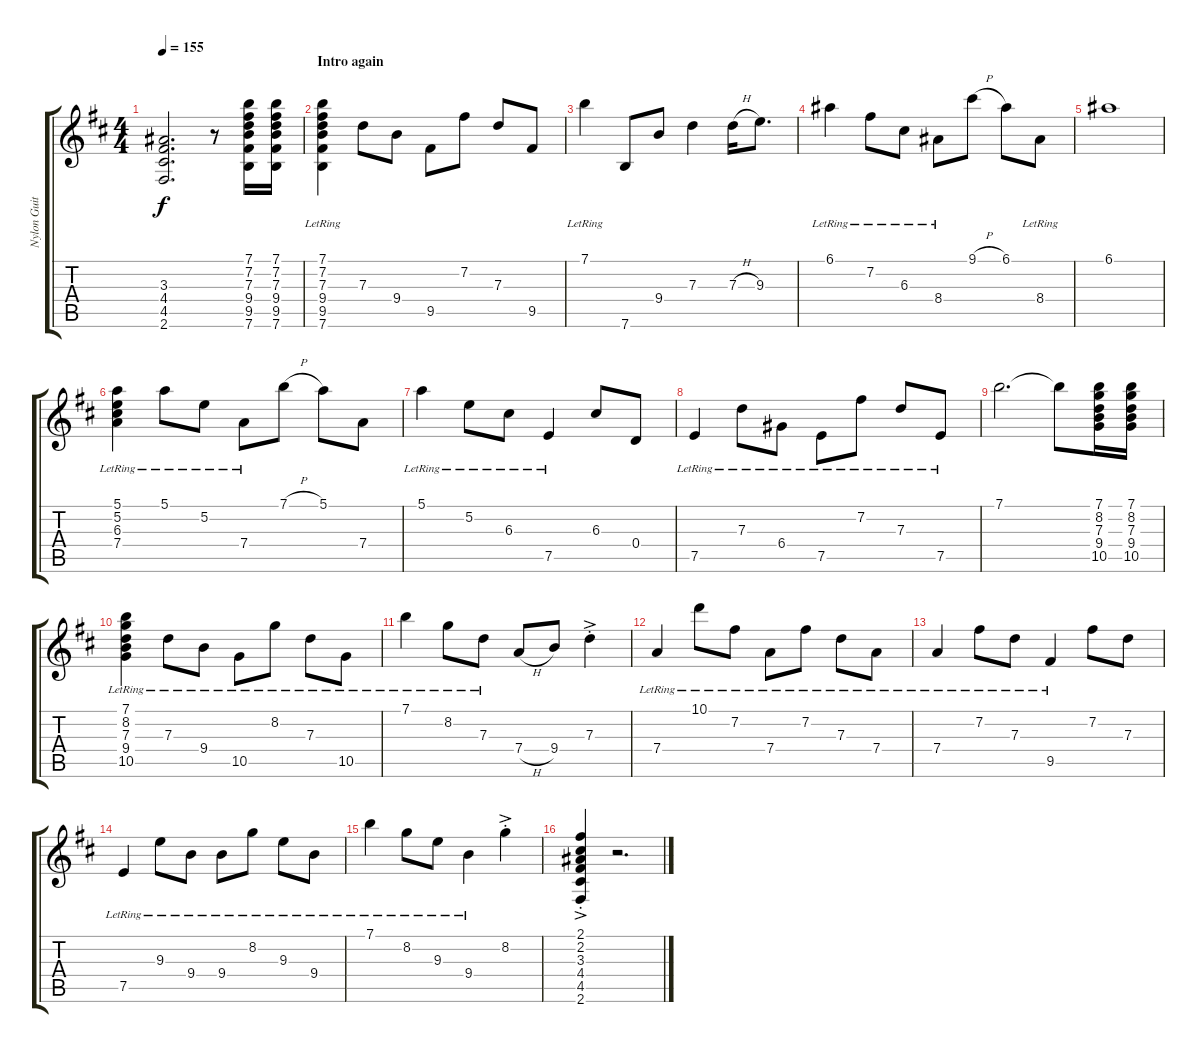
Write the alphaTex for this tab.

\track ("Nylon Guitar" "Nylon Guit") {instrument acousticguitarnylon}
\staff {score tabs}
\tuning (E4 B3 G3 D3 A2 E2) {hide}
\ts (4 4)
\tempo 155
\clef g2
\ks bminor
(3.3 4.4 4.5 2.6).2{d dy f} r.8 (7.1 7.2 7.3 9.4 9.5 7.6).16 (7.1 7.2 7.3 9.4 9.5 7.6).16 |
\section ("" "Intro again")
(7.1{lr} 7.2{lr} 7.3{lr} 9.4{lr} 9.5{lr} 7.6{lr}).4 7.3.8 9.4.8 9.5.8 7.2.8 7.3.8 9.5.8 |
7.1{lr}.4 7.6.8 9.4.8 7.3.4 7.3{h}.16 9.3.8{d} |
6.1{lr}.4 7.2{lr}.8 6.3{lr}.8 8.4{lr}.8 9.1{h}.8 6.1.8 8.4{lr}.8 |
6.1.1 |
(5.1{lr} 5.2{lr} 6.3{lr} 7.4{lr}).4 5.1{lr}.8 5.2{lr}.8 7.4{lr}.8 7.1{h}.8 5.1.8 7.4.8 |
5.1{lr}.4 5.2{lr}.8 6.3{lr}.8 7.5{lr}.4 6.3.8 0.4.8 |
7.5{lr}.4 7.3{lr}.8 6.4{lr}.8 7.5{lr}.8 7.2{lr}.8 7.3{lr}.8 7.5{lr}.8 |
7.1.2{d} 7.1{t}.8 (7.1 8.2 7.3 9.4 10.5).16 (7.1 8.2 7.3 9.4 10.5).16 |
(7.1{lr} 8.2{lr} 7.3{lr} 9.4{lr} 10.5{lr}).4 7.3{lr}.8 9.4{lr}.8 10.5{lr}.8 8.2{lr}.8 7.3{lr}.8 10.5{lr}.8 |
7.1{lr}.4 8.2{lr}.8 7.3{lr}.8 7.4{h}.8 9.4.8 7.3{ac st}.4 |
7.4{lr}.4 10.1{lr}.8 7.2{lr}.8 7.4{lr}.8 7.2{lr}.8 7.3{lr}.8 7.4{lr}.8 |
7.4{lr}.4 7.2{lr}.8 7.3{lr}.8 9.5{lr}.4 7.2.8 7.3.8 |
7.5{lr}.4 9.3{lr}.8 9.4{lr}.8 9.4{lr}.8 8.2{lr}.8 9.3{lr}.8 9.4{lr}.8 |
7.1{lr}.4 8.2{lr}.8 9.3{lr}.8 9.4{lr}.4 8.2{ac st}.4 |
(2.1{ac st} 2.2{ac st} 3.3{ac st} 4.4{ac st} 4.5{ac st} 2.6{ac st}).4 r.2{d}
